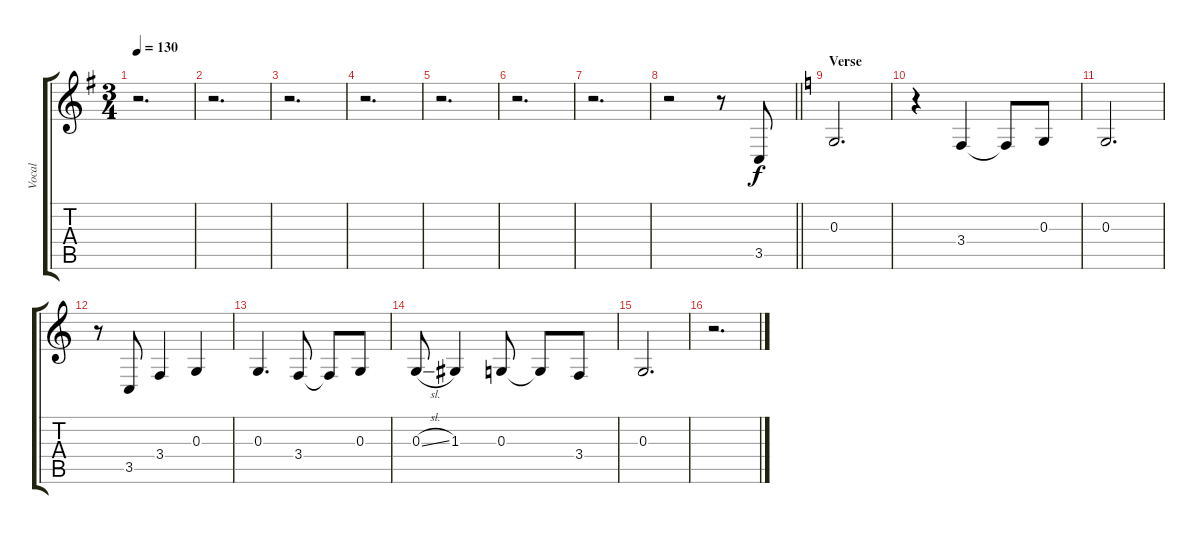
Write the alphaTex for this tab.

\track ("Vocal" "Vocal") {instrument tenorsax}
\staff {score tabs}
\tuning (E4 B3 G3 D3 A2 E2) {hide}
\ts (3 4)
\tempo 130
\clef g2
\ks g
r.2{d dy f} |
r.2{d} |
r.2{d} |
r.2{d} |
r.2{d} |
r.2{d} |
r.2{d} |
\barLineRight lightlight
r.2 r.8 3.5.8 |
\section ("" "Verse")
\ks c
0.3.2{d} |
r.4 3.4.4 3.4{t}.8 0.3.8 |
0.3.2{d} |
r.8 3.5.8 3.4.4 0.3.4 |
0.3.4{d} 3.4.8 3.4{t}.8 0.3.8 |
0.3{sl}.8 1.3.4 0.3.8 0.3{t}.8 3.4.8 |
0.3.2{d} |
r.2{d}
